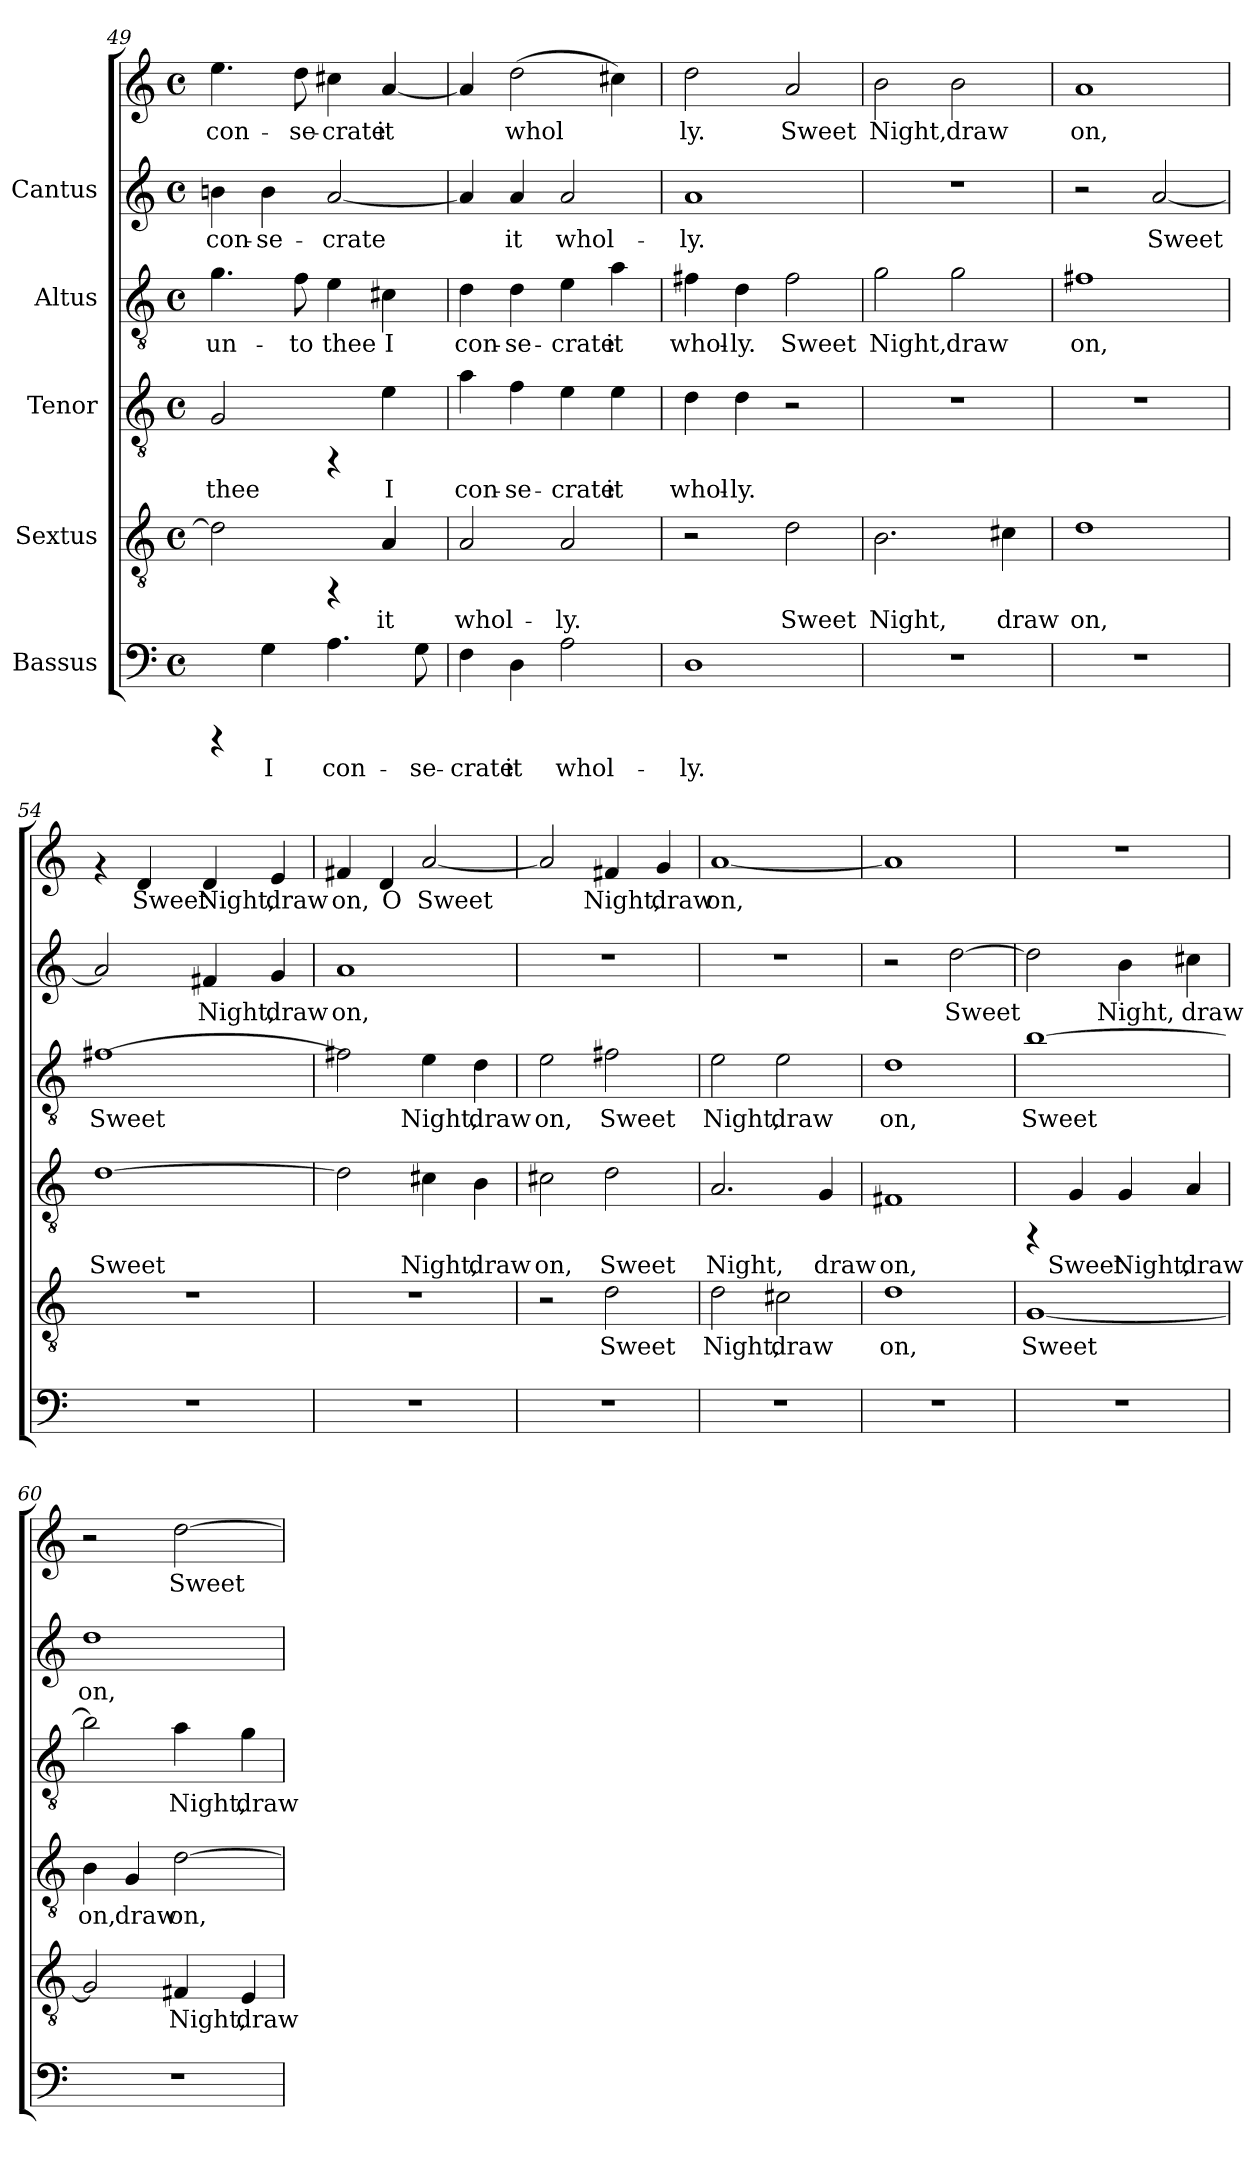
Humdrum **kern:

**kern	**text	**kern	**text	**kern	**text	**kern	**text	**kern	**text	**kern	**text
*part5	*part5	*part4	*part4	*part3	*part3	*part2	*part2	*part1	*part1	*part1	*part1
*staff6	*staff6	*staff5	*staff5	*staff4	*staff4	*staff3	*staff3	*staff2	*staff2	*staff1	*staff1
*I"Bassus	*	*I"Sextus	*	*I"Tenor	*	*I"Altus	*	*I"Cantus	*	*	*
*clefF4	*	*clefGv2	*	*clefGv2	*	*clefGv2	*	*clefG2	*	*clefG2	*
*M4/4	*	*M4/4	*	*M4/4	*	*M4/4	*	*M4/4	*	*M4/4	*
*met(c)	*	*met(c)	*	*met(c)	*	*met(c)	*	*met(c)	*	*met(c)	*
=49	=49	=49	=49	=49	=49	=49	=49	=49	=49	=49	=49
!	!	!	!LO:LY:b:cj	!	!LO:LY:b:cj	!	!LO:LY:b:cj	!	!LO:LY:b:cj	!	!LO:LY:b:cj
4rCCC	.	2d\]	.	2G/	thee	4.g\	un-	4bn\	con-	4.ee\	con-
!	!LO:LY:b:cj	!	!	!	!	!	!	!	!LO:LY:b:cj	!	!
4G\	I	.	.	.	.	.	.	4b\	-se-	.	.
!	!	!	!	!	!	!	!LO:LY:b:cj	!	!	!	!LO:LY:b:cj
.	.	.	.	.	.	8f\	-to	.	.	8dd\	-se-
!	!LO:LY:b:cj	!	!	!	!	!	!LO:LY:b:cj	!	!LO:LY:b:cj	!	!LO:LY:b:cj
4.A\	con-	4rFF	.	4rFF	.	4e\	thee	[<2a/	-crate	4cc#X\	-crate
!	!	!	!LO:LY:b:cj	!	!LO:LY:b:cj	!	!LO:LY:b:cj	!	!	!	!LO:LY:b:cj
.	.	4A/	it	4e\	I	4c#X\	I	.	.	[<4a/	it
!	!LO:LY:b:cj	!	!	!	!	!	!	!	!	!	!
8G\	-se-	.	.	.	.	.	.	.	.	.	.
=50	=50	=50	=50	=50	=50	=50	=50	=50	=50	=50	=50
!	!LO:LY:b:cj	!	!LO:LY:b:cj	!	!LO:LY:b:cj	!	!LO:LY:b:cj	!	!LO:LY:b:cj	!	!LO:LY:b:cj
4F\	-crate	2A/	whol-	4a\	con-	4d\	con-	4a/]	-	4a/]	.
!	!LO:LY:b:cj	!	!	!	!LO:LY:b:cj	!	!LO:LY:b:cj	!	!LO:LY:b:cj	!	!LO:LY:b:cj
4D\	it	.	.	4f\	-se-	4d\	-se-	4a/	it	(>2dd\	whol-
!	!LO:LY:b:cj	!	!LO:LY:b:cj	!	!LO:LY:b:cj	!	!LO:LY:b:cj	!	!LO:LY:b:cj	!	!
2A\	whol-	2A/	-ly.	4e\	-crate	4e\	-crate	2a/	whol-	.	.
!	!	!	!	!	!LO:LY:b:cj	!	!LO:LY:b:cj	!	!	!	!LO:LY:b:cj
.	.	.	.	4e\	it	4a\	it	.	.	4cc#X\)	--
=51	=51	=51	=51	=51	=51	=51	=51	=51	=51	=51	=51
!	!LO:LY:b:cj	!	!	!	!LO:LY:b:cj	!	!LO:LY:b:cj	!	!LO:LY:b:cj	!	!LO:LY:b:cj
1D	-ly.	2r	.	4d\	whol-	4f#X\	whol-	1a	ly.	2dd\	-ly.
!	!	!	!	!	!LO:LY:b:cj	!	!LO:LY:b:cj	!	!	!	!
.	.	.	.	4d\	-ly.	4d\	-ly.	.	.	.	.
!	!	!	!LO:LY:b:cj	!	!	!	!LO:LY:b:cj	!	!	!	!LO:LY:b:cj
.	.	2d\	Sweet	2r	.	2f#\	Sweet	.	.	2a/	Sweet
!!LO:PB:g=z
=52	=52	=52	=52	=52	=52	=52	=52	=52	=52	=52	=52
!	!	!	!LO:LY:b:cj	!	!	!	!LO:LY:b:cj	!	!	!	!LO:LY:b:cj
1r	.	2.B\	Night,	1r	.	2g\	Night,	1r	.	2b\	Night,
!	!	!	!	!	!	!	!LO:LY:b:cj	!	!	!	!LO:LY:b:cj
.	.	.	.	.	.	2g\	draw	.	.	2b\	draw
!	!	!	!LO:LY:b:cj	!	!	!	!	!	!	!	!
.	.	4c#X\	draw	.	.	.	.	.	.	.	.
=53	=53	=53	=53	=53	=53	=53	=53	=53	=53	=53	=53
!	!	!	!LO:LY:b:cj	!	!	!	!LO:LY:b:cj	!	!	!	!LO:LY:b:cj
1r	.	1d	on,	1r	.	1f#X	on,	2r	.	1a	on,
!	!	!	!	!	!	!	!	!	!LO:LY:b:cj	!	!
.	.	.	.	.	.	.	.	[<2a/	Sweet	.	.
=54	=54	=54	=54	=54	=54	=54	=54	=54	=54	=54	=54
!	!	!	!	!	!LO:LY:b:cj	!	!LO:LY:b:cj	!	!LO:LY:b:cj	!	!
1r	.	1r	.	[>1d	Sweet	[>1f#X	Sweet	2a/]	.	4rf	.
!	!	!	!	!	!	!	!	!	!	!	!LO:LY:b:cj
.	.	.	.	.	.	.	.	.	.	4d/	Sweet
!	!	!	!	!	!	!	!	!	!LO:LY:b:cj	!	!LO:LY:b:cj
.	.	.	.	.	.	.	.	4f#X/	Night,	4d/	Night,
!	!	!	!	!	!	!	!	!	!LO:LY:b:cj	!	!LO:LY:b:cj
.	.	.	.	.	.	.	.	4g/	draw	4e/	draw
=55	=55	=55	=55	=55	=55	=55	=55	=55	=55	=55	=55
!	!	!	!	!	!LO:LY:b:cj	!	!LO:LY:b:cj	!	!LO:LY:b:cj	!	!LO:LY:b:cj
1r	.	1r	.	2d\]	.	2f#X\]	.	1a	on,	4f#X/	on,
!	!	!	!	!	!	!	!	!	!	!	!LO:LY:b:cj
.	.	.	.	.	.	.	.	.	.	4d/	O
!	!	!	!	!	!LO:LY:b:cj	!	!LO:LY:b:cj	!	!	!	!LO:LY:b:cj
.	.	.	.	4c#X\	Night,	4e\	Night,	.	.	[<2a/	Sweet
!	!	!	!	!	!LO:LY:b:cj	!	!LO:LY:b:cj	!	!	!	!
.	.	.	.	4B\	draw	4d\	draw	.	.	.	.
=56	=56	=56	=56	=56	=56	=56	=56	=56	=56	=56	=56
!	!	!	!	!	!LO:LY:b:cj	!	!LO:LY:b:cj	!	!	!	!LO:LY:b:cj
1r	.	2r	.	2c#X\	on,	2e\	on,	1r	.	2a/]	.
!	!	!	!LO:LY:b:cj	!	!LO:LY:b:cj	!	!LO:LY:b:cj	!	!	!	!LO:LY:b:cj
.	.	2d\	Sweet	2d\	Sweet	2f#X\	Sweet	.	.	4f#X/	Night,
!	!	!	!	!	!	!	!	!	!	!	!LO:LY:b:cj
.	.	.	.	.	.	.	.	.	.	4g/	draw
!!LO:LB:g=z
=57	=57	=57	=57	=57	=57	=57	=57	=57	=57	=57	=57
!	!	!	!LO:LY:b:cj	!	!LO:LY:b:cj	!	!LO:LY:b:cj	!	!	!	!LO:LY:b:cj
1r	.	2d\	Night,	2.A/	Night,	2e\	Night,	1r	.	[<1a	on,
!	!	!	!LO:LY:b:cj	!	!	!	!LO:LY:b:cj	!	!	!	!
.	.	2c#X\	draw	.	.	2e\	draw	.	.	.	.
!	!	!	!	!	!LO:LY:b:cj	!	!	!	!	!	!
.	.	.	.	4G/	draw	.	.	.	.	.	.
=58	=58	=58	=58	=58	=58	=58	=58	=58	=58	=58	=58
!	!	!	!LO:LY:b:cj	!	!LO:LY:b:cj	!	!LO:LY:b:cj	!	!	!	!
1r	.	1d	on,	1F#X	on,	1d	on,	2r	.	1a]	.
!	!	!	!	!	!	!	!	!	!LO:LY:b:cj	!	!
.	.	.	.	.	.	.	.	[>2dd\	Sweet	.	.
=59	=59	=59	=59	=59	=59	=59	=59	=59	=59	=59	=59
!	!	!	!LO:LY:b:cj	!	!	!	!LO:LY:b:cj	!	!LO:LY:b:cj	!	!
1r	.	[<1G	Sweet	4rFF	.	[>1b	Sweet	2dd\]	.	1r	.
!	!	!	!	!	!LO:LY:b:cj	!	!	!	!	!	!
.	.	.	.	4G/	Sweet	.	.	.	.	.	.
!	!	!	!	!	!LO:LY:b:cj	!	!	!	!LO:LY:b:cj	!	!
.	.	.	.	4G/	Night,	.	.	4b\	Night,	.	.
!	!	!	!	!	!LO:LY:b:cj	!	!	!	!LO:LY:b:cj	!	!
.	.	.	.	4A/	draw	.	.	4cc#X\	draw	.	.
=60	=60	=60	=60	=60	=60	=60	=60	=60	=60	=60	=60
!	!	!	!LO:LY:b:cj	!	!LO:LY:b:cj	!	!LO:LY:b:cj	!	!LO:LY:b:cj	!	!
1r	.	2G/]	.	4B\	on,	2b\]	.	1dd	on,	2r	.
!	!	!	!	!	!LO:LY:b:cj	!	!	!	!	!	!
.	.	.	.	4G/	draw	.	.	.	.	.	.
!	!	!	!LO:LY:b:cj	!	!LO:LY:b:cj	!	!LO:LY:b:cj	!	!	!	!LO:LY:b:cj
.	.	4F#X/	Night,	[>2d\	on,	4a\	Night,	.	.	[>2dd\	Sweet
!	!	!	!LO:LY:b:cj	!	!	!	!LO:LY:b:cj	!	!	!	!
.	.	4E/	draw	.	.	4g\	draw	.	.	.	.
=	=	=	=	=	=	=	=	=	=	=	=
*-	*-	*-	*-	*-	*-	*-	*-	*-	*-	*-	*-
